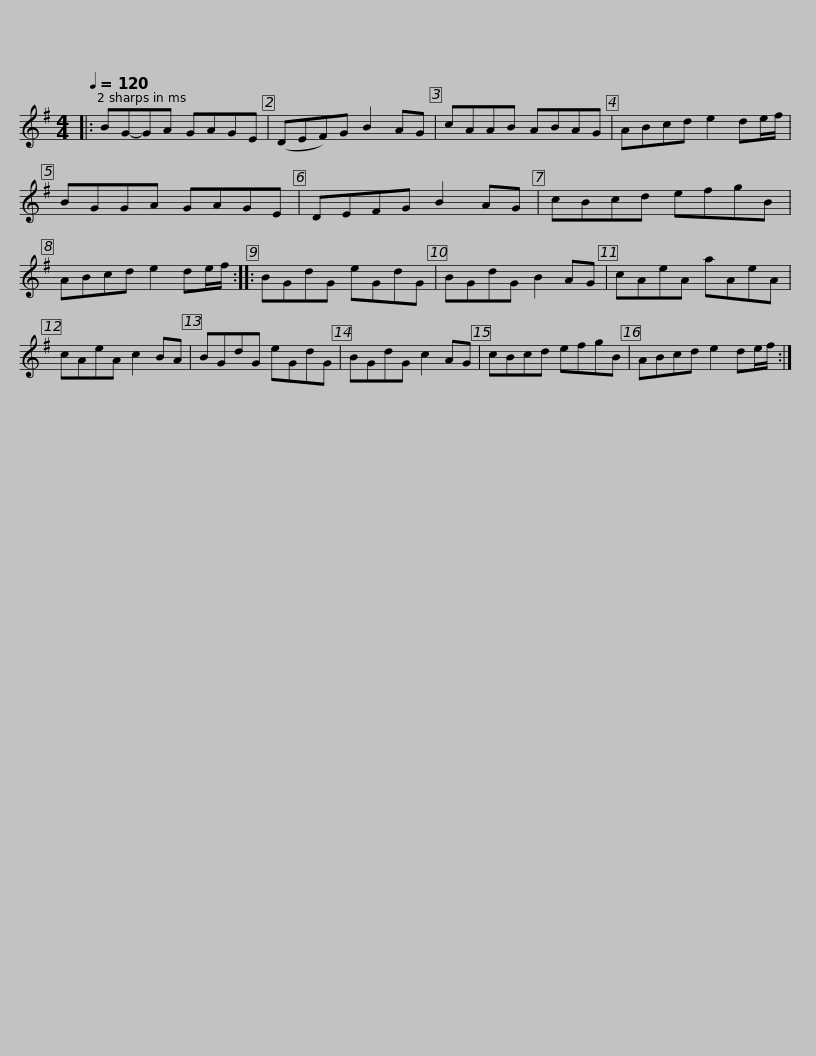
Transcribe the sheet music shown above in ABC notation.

X:1
L:1/8
Q:1/4=120
M:4/4
I:linebreak $
K:G
V:1 treble
V:1
|: BG-GA GAGE | (DEF)G B2 AG | cAAB ABAG | ABcd e2 de/f/ | BGGA GAGE |$ %5
 DEFG B2 AG | cBcd efgB | ABcd e2 de/f/ :: BGdG eGdG | BGdG B2 AG |$ %10
 cAeA aAeA | cAeA c2 BA | BGdG eGdG | BGdG c2 AG | cBcd efgB | %15
 ABcd e2 de/f/ :| %16
